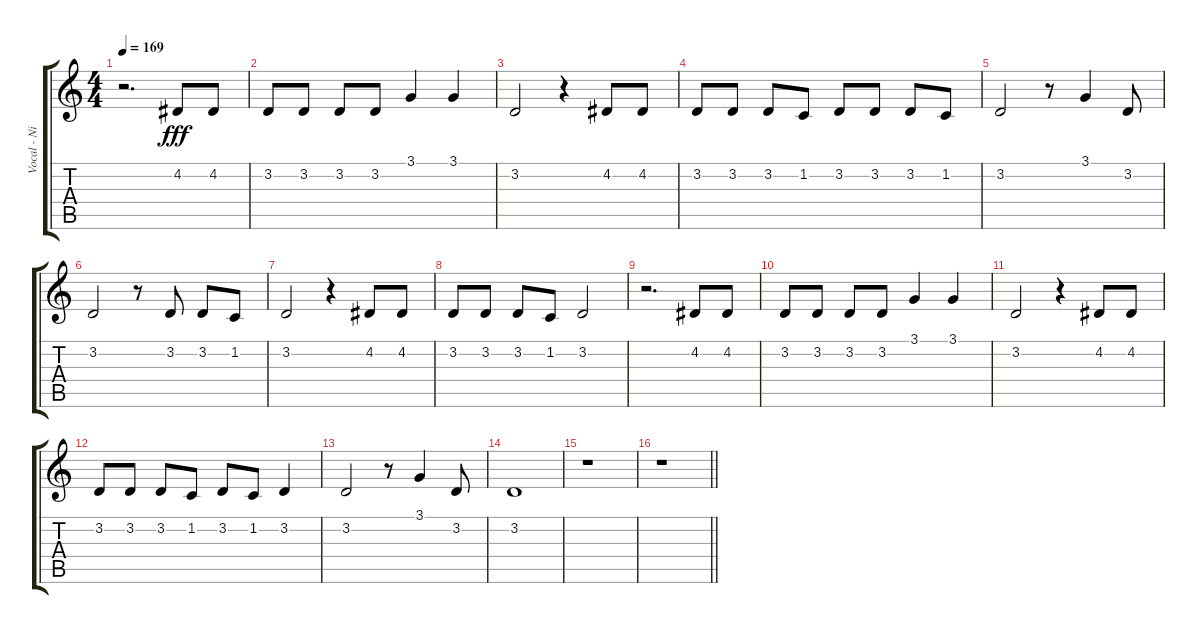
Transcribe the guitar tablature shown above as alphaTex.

\track ("Vocal - Nikola" "Vocal - Ni") {instrument flute}
\staff {score tabs}
\tuning (E4 B3 G3 D3 A2 E2) {hide}
\ts (4 4)
\tempo 169
\clef g2
\ks c
r.2{d dy fff} 4.2.8 4.2.8 |
3.2.8 3.2.8 3.2.8 3.2.8 3.1.4 3.1.4 |
3.2.2 r.4 4.2.8 4.2.8 |
3.2.8 3.2.8 3.2.8 1.2.8 3.2.8 3.2.8 3.2.8 1.2.8 |
3.2.2 r.8 3.1.4 3.2.8 |
3.2.2 r.8 3.2.8 3.2.8 1.2.8 |
3.2.2 r.4 4.2.8 4.2.8 |
3.2.8 3.2.8 3.2.8 1.2.8 3.2.2 |
r.2{d} 4.2.8 4.2.8 |
3.2.8 3.2.8 3.2.8 3.2.8 3.1.4 3.1.4 |
3.2.2 r.4 4.2.8 4.2.8 |
3.2.8 3.2.8 3.2.8 1.2.8 3.2.8 1.2.8 3.2.4 |
3.2.2 r.8 3.1.4 3.2.8 |
3.2.1 |
r.1 |
\barLineRight lightlight
r.1
